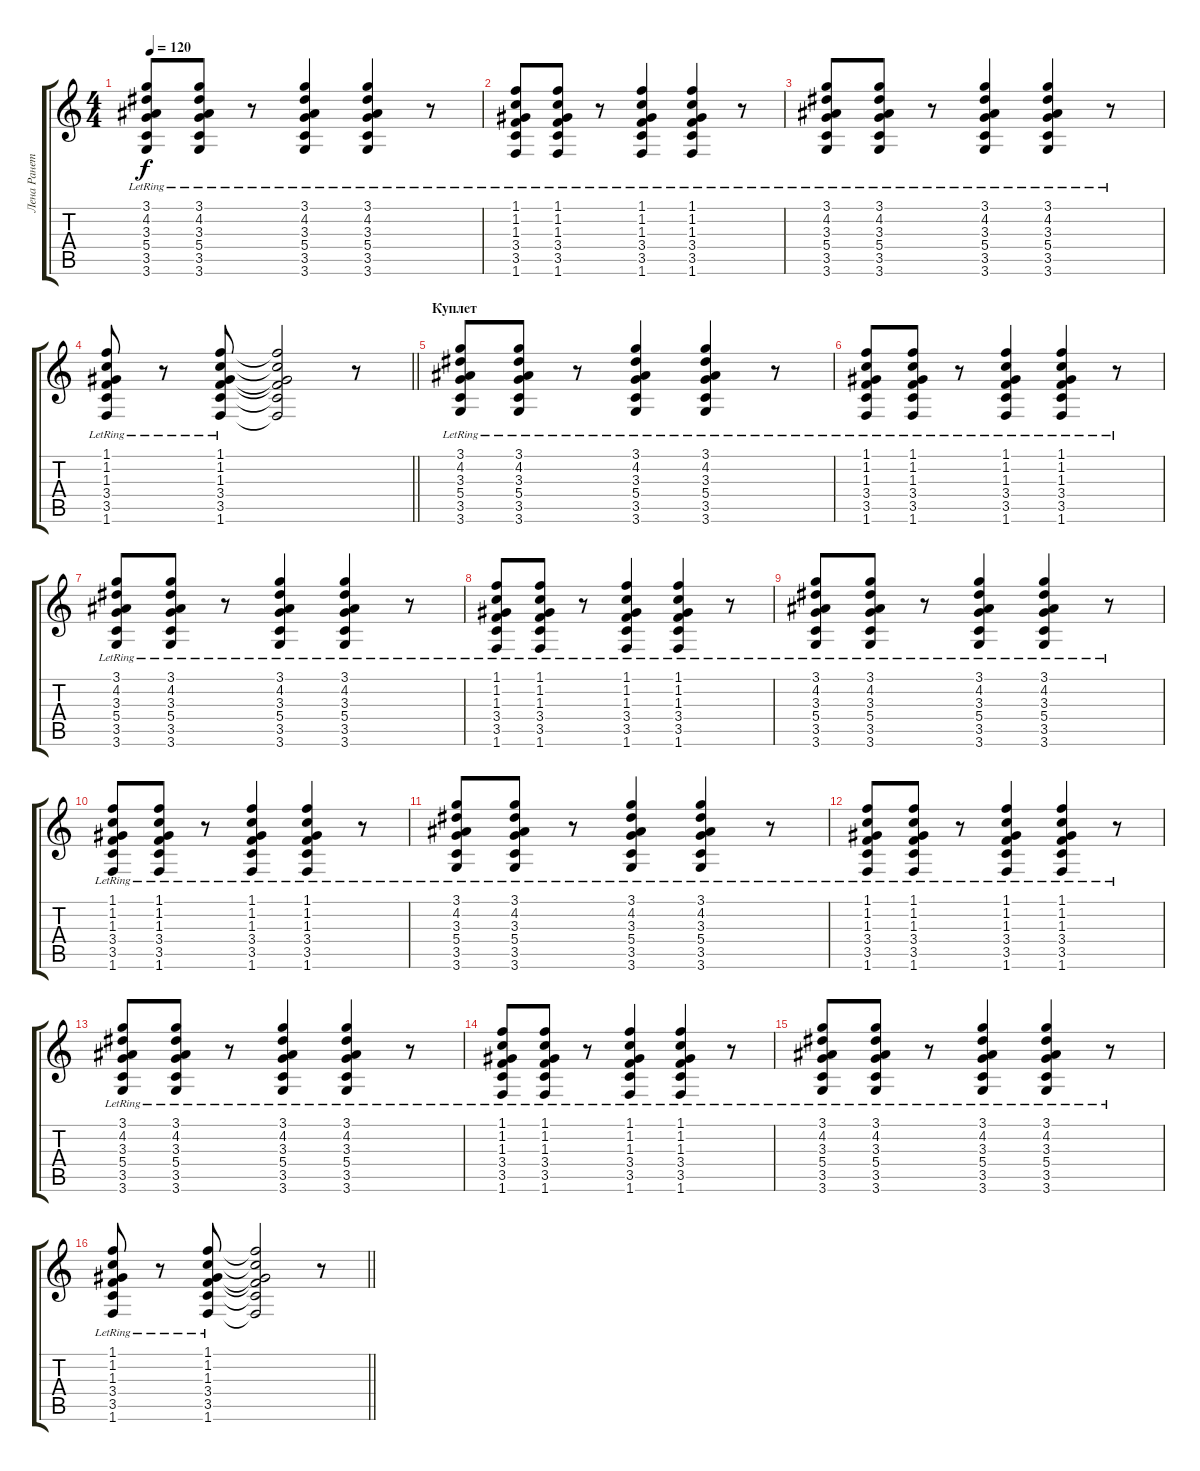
\track ("Лена Ранетка" "Лена Ранет") {instrument acousticguitarsteel}
\staff {score tabs}
\tuning (E4 B3 G3 D3 A2 E2) {hide}
\ts (4 4)
\tempo 120
\clef g2
\ks c
(3.1{lr} 4.2{lr} 3.3{lr} 5.4{lr} 3.5{lr} 3.6{lr}).8{dy f instrument acousticguitarsteel} (3.1{lr} 4.2{lr} 3.3{lr} 5.4{lr} 3.5{lr} 3.6{lr}).8 r.8 (3.1{lr} 4.2{lr} 3.3{lr} 5.4{lr} 3.5{lr} 3.6{lr}).4 (3.1{lr} 4.2{lr} 3.3{lr} 5.4{lr} 3.5{lr} 3.6{lr}).4 r.8 |
(1.1{lr} 1.2{lr} 1.3{lr} 3.4{lr} 3.5{lr} 1.6{lr}).8 (1.1{lr} 1.2{lr} 1.3{lr} 3.4{lr} 3.5{lr} 1.6{lr}).8 r.8 (1.1{lr} 1.2{lr} 1.3{lr} 3.4{lr} 3.5{lr} 1.6{lr}).4 (1.1{lr} 1.2{lr} 1.3{lr} 3.4{lr} 3.5{lr} 1.6{lr}).4 r.8 |
(3.1{lr} 4.2{lr} 3.3{lr} 5.4{lr} 3.5{lr} 3.6{lr}).8 (3.1{lr} 4.2{lr} 3.3{lr} 5.4{lr} 3.5{lr} 3.6{lr}).8 r.8 (3.1{lr} 4.2{lr} 3.3{lr} 5.4{lr} 3.5{lr} 3.6{lr}).4 (3.1{lr} 4.2{lr} 3.3{lr} 5.4{lr} 3.5{lr} 3.6{lr}).4 r.8 |
\barLineRight lightlight
(1.1{lr} 1.2{lr} 1.3{lr} 3.4{lr} 3.5{lr} 1.6{lr}).8 r.8 (1.1{lr} 1.2{lr} 1.3{lr} 3.4{lr} 3.5{lr} 1.6{lr}).8 (1.1{t} 1.2{t} 1.3{t} 3.4{t} 3.5{t} 1.6{t}).2 r.8 |
\section ("" "Куплет")
(3.1{lr} 4.2{lr} 3.3{lr} 5.4{lr} 3.5{lr} 3.6{lr}).8 (3.1{lr} 4.2{lr} 3.3{lr} 5.4{lr} 3.5{lr} 3.6{lr}).8 r.8 (3.1{lr} 4.2{lr} 3.3{lr} 5.4{lr} 3.5{lr} 3.6{lr}).4 (3.1{lr} 4.2{lr} 3.3{lr} 5.4{lr} 3.5{lr} 3.6{lr}).4 r.8 |
(1.1{lr} 1.2{lr} 1.3{lr} 3.4{lr} 3.5{lr} 1.6{lr}).8 (1.1{lr} 1.2{lr} 1.3{lr} 3.4{lr} 3.5{lr} 1.6{lr}).8 r.8 (1.1{lr} 1.2{lr} 1.3{lr} 3.4{lr} 3.5{lr} 1.6{lr}).4 (1.1{lr} 1.2{lr} 1.3{lr} 3.4{lr} 3.5{lr} 1.6{lr}).4 r.8 |
(3.1{lr} 4.2{lr} 3.3{lr} 5.4{lr} 3.5{lr} 3.6{lr}).8 (3.1{lr} 4.2{lr} 3.3{lr} 5.4{lr} 3.5{lr} 3.6{lr}).8 r.8 (3.1{lr} 4.2{lr} 3.3{lr} 5.4{lr} 3.5{lr} 3.6{lr}).4 (3.1{lr} 4.2{lr} 3.3{lr} 5.4{lr} 3.5{lr} 3.6{lr}).4 r.8 |
(1.1{lr} 1.2{lr} 1.3{lr} 3.4{lr} 3.5{lr} 1.6{lr}).8 (1.1{lr} 1.2{lr} 1.3{lr} 3.4{lr} 3.5{lr} 1.6{lr}).8 r.8 (1.1{lr} 1.2{lr} 1.3{lr} 3.4{lr} 3.5{lr} 1.6{lr}).4 (1.1{lr} 1.2{lr} 1.3{lr} 3.4{lr} 3.5{lr} 1.6{lr}).4 r.8 |
(3.1{lr} 4.2{lr} 3.3{lr} 5.4{lr} 3.5{lr} 3.6{lr}).8 (3.1{lr} 4.2{lr} 3.3{lr} 5.4{lr} 3.5{lr} 3.6{lr}).8 r.8 (3.1{lr} 4.2{lr} 3.3{lr} 5.4{lr} 3.5{lr} 3.6{lr}).4 (3.1{lr} 4.2{lr} 3.3{lr} 5.4{lr} 3.5{lr} 3.6{lr}).4 r.8 |
(1.1{lr} 1.2{lr} 1.3{lr} 3.4{lr} 3.5{lr} 1.6{lr}).8 (1.1{lr} 1.2{lr} 1.3{lr} 3.4{lr} 3.5{lr} 1.6{lr}).8 r.8 (1.1{lr} 1.2{lr} 1.3{lr} 3.4{lr} 3.5{lr} 1.6{lr}).4 (1.1{lr} 1.2{lr} 1.3{lr} 3.4{lr} 3.5{lr} 1.6{lr}).4 r.8 |
(3.1{lr} 4.2{lr} 3.3{lr} 5.4{lr} 3.5{lr} 3.6{lr}).8 (3.1{lr} 4.2{lr} 3.3{lr} 5.4{lr} 3.5{lr} 3.6{lr}).8 r.8 (3.1{lr} 4.2{lr} 3.3{lr} 5.4{lr} 3.5{lr} 3.6{lr}).4 (3.1{lr} 4.2{lr} 3.3{lr} 5.4{lr} 3.5{lr} 3.6{lr}).4 r.8 |
(1.1{lr} 1.2{lr} 1.3{lr} 3.4{lr} 3.5{lr} 1.6{lr}).8 (1.1{lr} 1.2{lr} 1.3{lr} 3.4{lr} 3.5{lr} 1.6{lr}).8 r.8 (1.1{lr} 1.2{lr} 1.3{lr} 3.4{lr} 3.5{lr} 1.6{lr}).4 (1.1{lr} 1.2{lr} 1.3{lr} 3.4{lr} 3.5{lr} 1.6{lr}).4 r.8 |
(3.1{lr} 4.2{lr} 3.3{lr} 5.4{lr} 3.5{lr} 3.6{lr}).8 (3.1{lr} 4.2{lr} 3.3{lr} 5.4{lr} 3.5{lr} 3.6{lr}).8 r.8 (3.1{lr} 4.2{lr} 3.3{lr} 5.4{lr} 3.5{lr} 3.6{lr}).4 (3.1{lr} 4.2{lr} 3.3{lr} 5.4{lr} 3.5{lr} 3.6{lr}).4 r.8 |
(1.1{lr} 1.2{lr} 1.3{lr} 3.4{lr} 3.5{lr} 1.6{lr}).8 (1.1{lr} 1.2{lr} 1.3{lr} 3.4{lr} 3.5{lr} 1.6{lr}).8 r.8 (1.1{lr} 1.2{lr} 1.3{lr} 3.4{lr} 3.5{lr} 1.6{lr}).4 (1.1{lr} 1.2{lr} 1.3{lr} 3.4{lr} 3.5{lr} 1.6{lr}).4 r.8 |
(3.1{lr} 4.2{lr} 3.3{lr} 5.4{lr} 3.5{lr} 3.6{lr}).8 (3.1{lr} 4.2{lr} 3.3{lr} 5.4{lr} 3.5{lr} 3.6{lr}).8 r.8 (3.1{lr} 4.2{lr} 3.3{lr} 5.4{lr} 3.5{lr} 3.6{lr}).4 (3.1{lr} 4.2{lr} 3.3{lr} 5.4{lr} 3.5{lr} 3.6{lr}).4 r.8 |
\barLineRight lightlight
(1.1{lr} 1.2{lr} 1.3{lr} 3.4{lr} 3.5{lr} 1.6{lr}).8 r.8 (1.1{lr} 1.2{lr} 1.3{lr} 3.4{lr} 3.5{lr} 1.6{lr}).8 (1.1{t} 1.2{t} 1.3{t} 3.4{t} 3.5{t} 1.6{t}).2 r.8
